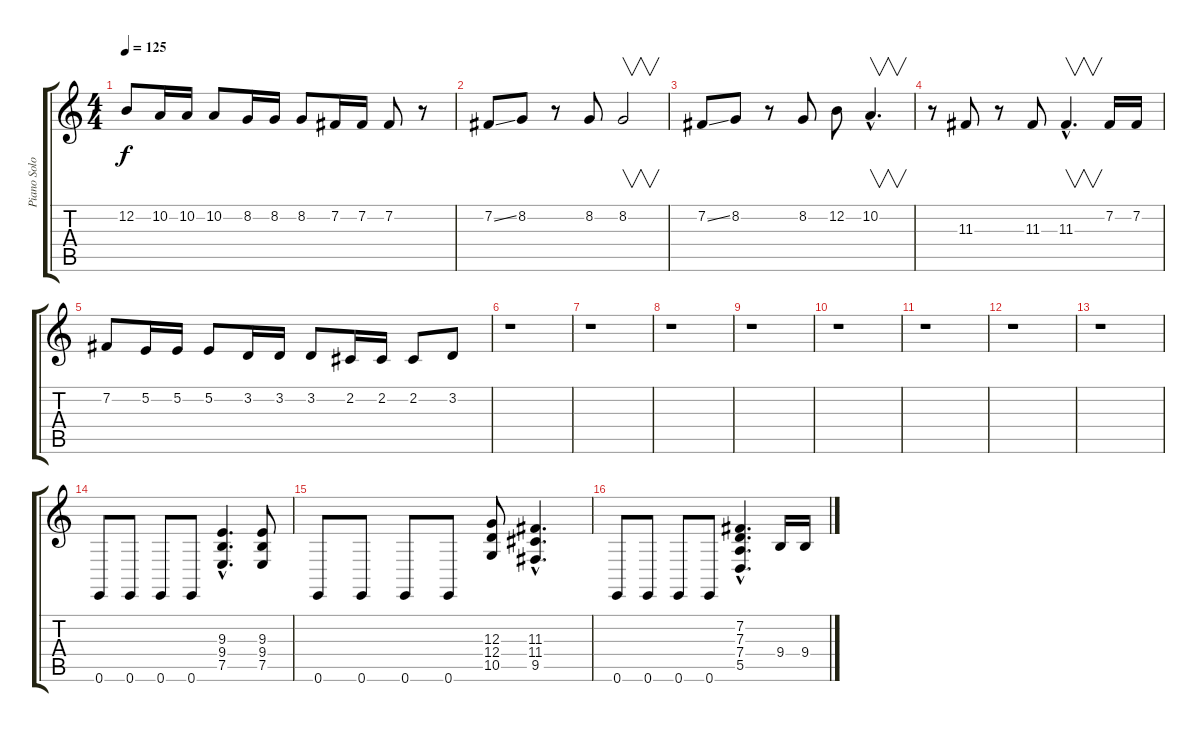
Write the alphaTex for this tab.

\track ("Piano Solo" "Piano Solo") {instrument brightacousticpiano}
\staff {score tabs}
\tuning (E4 B3 G3 D3 A2 E2) {hide}
\ts (4 4)
\tempo 125
\clef g2
\ks c
12.2.8{dy f} 10.2.16 10.2.16 10.2.8 8.2.16 8.2.16 8.2.8 7.2.16 7.2.16 7.2.8 r.8 |
7.2{ss}.8 8.2.8 r.8 8.2.8 8.2.2{v} |
7.2{ss}.8 8.2.8 r.8 8.2.8 12.2.8 10.2{hac}.4{v d} |
r.8 11.3.8 r.8 11.3.8 11.3{hac}.4{v d} 7.2.16 7.2.16 |
7.2.8 5.2.16 5.2.16 5.2.8 3.2.16 3.2.16 3.2.8 2.2.16 2.2.16 2.2.8 3.2.8 |
r.1 |
r.1 |
r.1 |
r.1 |
r.1 |
r.1 |
r.1 |
r.1 |
0.6.8 0.6.8 0.6.8 0.6.8 (9.3{hac} 9.4{hac} 7.5{hac}).4{d} (9.3 9.4 7.5).8 |
0.6.8 0.6.8 0.6.8 0.6.8 (12.3 12.4 10.5).8 (11.3{hac} 11.4{hac} 9.5{hac}).4{d} |
0.6.8 0.6.8 0.6.8 0.6.8 (7.2{hac} 7.3{hac} 7.4{hac} 5.5{hac}).4{d} 9.4.16 9.4.16
